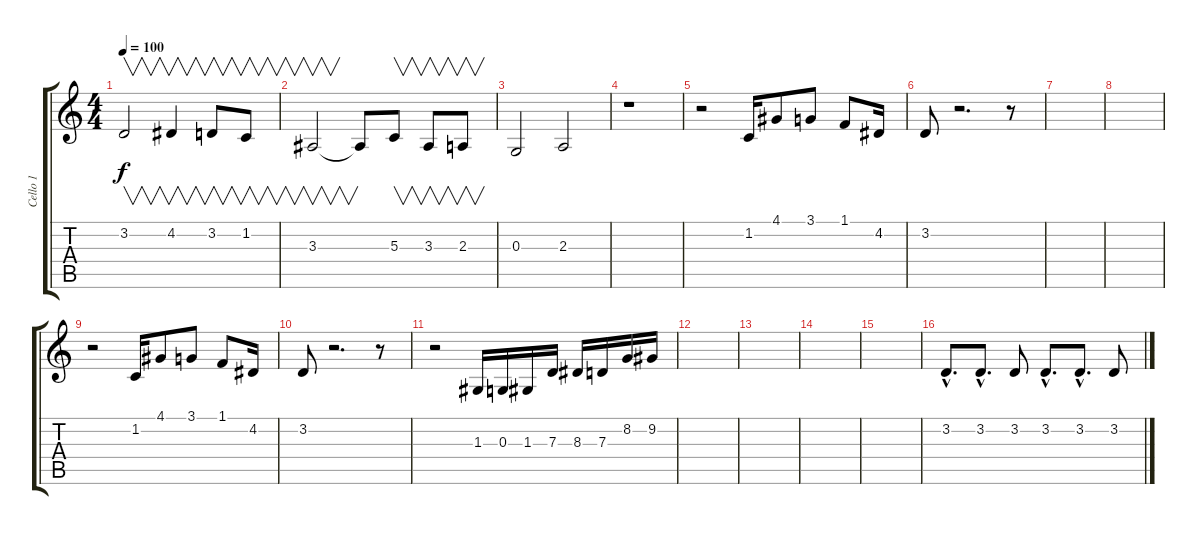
\track ("Cello 1" "Cello 1") {instrument stringensemble1}
\staff {score tabs}
\tuning (E4 B3 G3 D3 A2 E2) {hide}
\ts (4 4)
\tempo 100
\clef g2
\ks c
3.2.2{v dy f} 4.2.4{v} 3.2.8{v} 1.2.8{v} |
3.3.2{v} 3.3{t}.8 5.3.8{v} 3.3.8{v} 2.3.8{v} |
0.3.2 2.3.2 |
r.1{instrument violin} |
r.2 1.2.16 4.1.8 3.1.8 1.1.8 4.2.16 |
3.2.8 r.2{d} r.8 |
|
|
r.2 1.2.16 4.1.8 3.1.8 1.1.8 4.2.16 |
3.2.8 r.2{d} r.8 |
r.2 1.3.16 0.3.16 1.3.16 7.3.16 8.3.16 7.3.16 8.2.16 9.2.16 |
|
|
|
|
3.2{hac}.8{d} 3.2{hac}.8{d} 3.2.8 3.2{hac}.8{d} 3.2{hac}.8{d} 3.2.8
